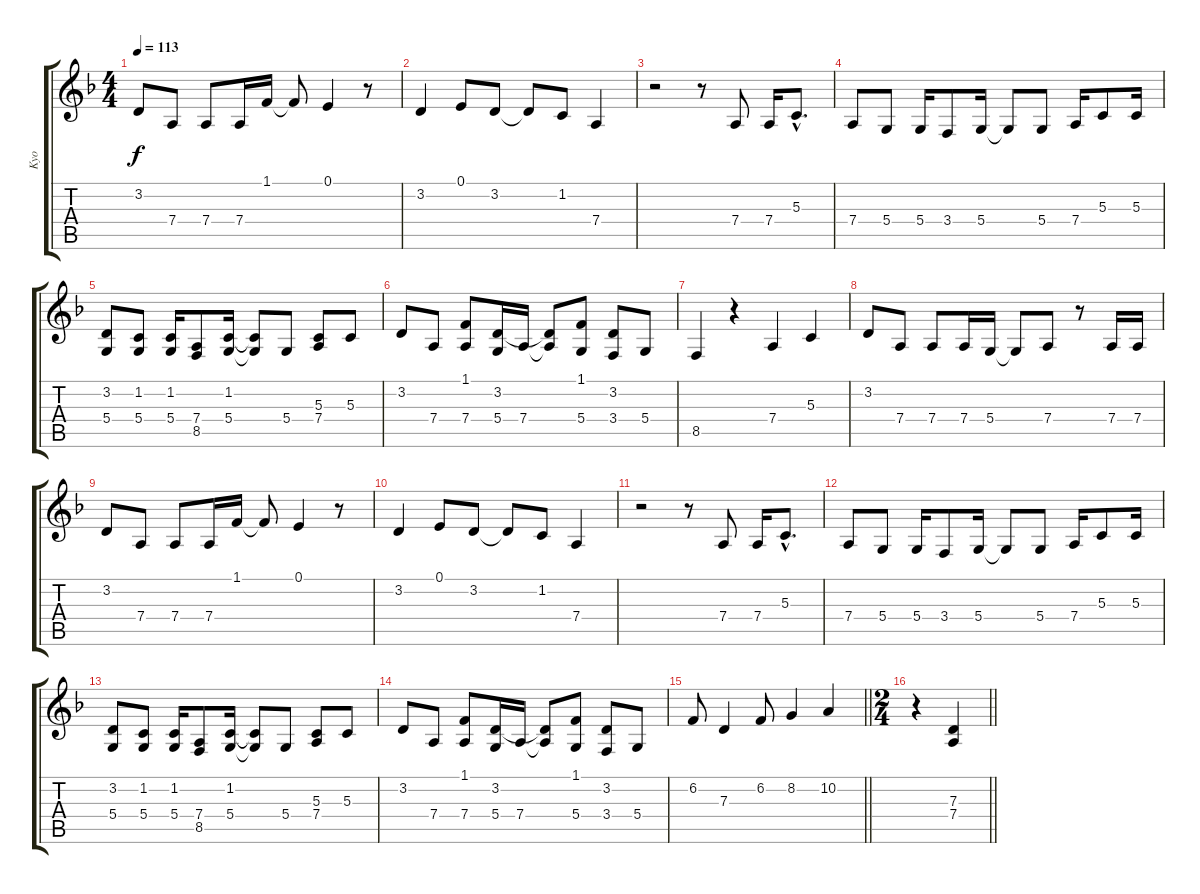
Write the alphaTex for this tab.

\track ("Kyo" "Kyo") {instrument sopranosax}
\staff {score tabs}
\tuning (E4 B3 G3 D3 A2 E2) {hide}
\ts (4 4)
\tempo 113
\clef g2
\ks f
3.2.8{dy f} 7.4.8 7.4.8 7.4.16 1.1.16 1.1{t}.8 0.1.4 r.8 |
3.2.4 0.1.8 3.2.8 3.2{t}.8 1.2.8 7.4.4 |
r.2 r.8 7.4.8 7.4.16 5.3{hac}.8{d} |
7.4.8 5.4.8 5.4.16 3.4.8 5.4.16 5.4{t}.8 5.4.8 7.4.16 5.3.8 5.3.16 |
(3.2 5.4).8 (1.2 5.4).8 (1.2 5.4).16 (7.4 8.5).8 (1.2 5.4).16 (1.2{t} 5.4{t}).8 5.4.8 (5.3 7.4).8 5.3.8 |
3.2.8 7.4.8 (1.1 7.4).8 (3.2 5.4).16 7.4.16 (3.2{t} 7.4{t}).8 (1.1 5.4).8 (3.2 3.4).8 5.4.8 |
8.5.4 r.4 7.4.4 5.3.4 |
3.2.8 7.4.8 7.4.8 7.4.16 5.4.16 5.4{t}.8 7.4.8 r.8 7.4.16 7.4.16 |
3.2.8 7.4.8 7.4.8 7.4.16 1.1.16 1.1{t}.8 0.1.4 r.8 |
3.2.4 0.1.8 3.2.8 3.2{t}.8 1.2.8 7.4.4 |
r.2 r.8 7.4.8 7.4.16 5.3{hac}.8{d} |
7.4.8 5.4.8 5.4.16 3.4.8 5.4.16 5.4{t}.8 5.4.8 7.4.16 5.3.8 5.3.16 |
(3.2 5.4).8 (1.2 5.4).8 (1.2 5.4).16 (7.4 8.5).8 (1.2 5.4).16 (1.2{t} 5.4{t}).8 5.4.8 (5.3 7.4).8 5.3.8 |
3.2.8 7.4.8 (1.1 7.4).8 (3.2 5.4).16 7.4.16 (3.2{t} 7.4{t}).8 (1.1 5.4).8 (3.2 3.4).8 5.4.8 |
\barLineRight lightlight
6.2.8 7.3.4 6.2.8 8.2.4 10.2.4 |
\ts (2 4)
\barLineRight lightlight
r.4 (7.3 7.4).4
